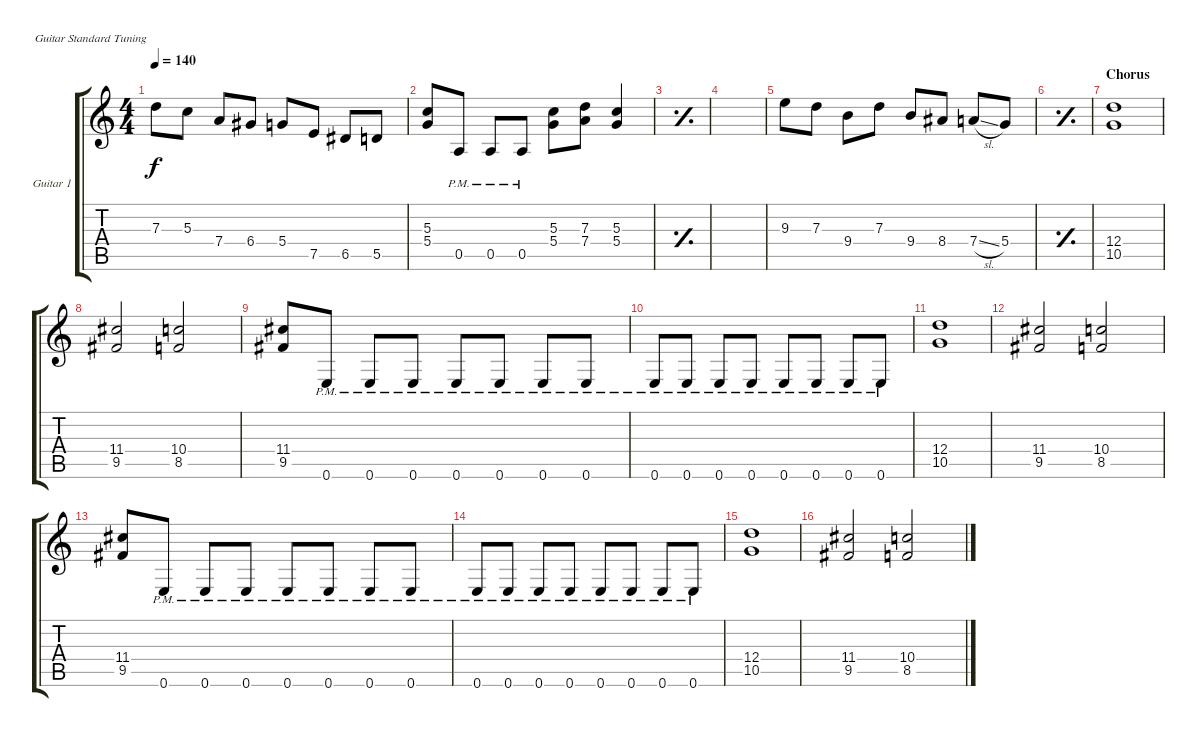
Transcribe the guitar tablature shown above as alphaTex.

\defaultSystemsLayout 4
\bracketExtendMode groupsimilarinstruments
\firstSystemTrackNameOrientation horizontal
\otherSystemsTrackNameOrientation horizontal
\track ("Guitar 1" "Guitar 1") {instrument distortionguitar}
\staff {score tabs}
\tuning (E4 B3 G3 D3 A2 E2)
\ts (4 4)
\tempo 140
\clef g2
\ks c
7.3.8{dy f} 5.3.8 7.4.8 6.4.8 5.4.8 7.5.8 6.5.8 5.5.8 |
(5.3 5.4).8 0.5{pm}.8 0.5{pm}.8 0.5{pm}.8 (5.3 5.4).8 (7.3 7.4).8 (5.3 5.4).4 |
\simile simple
|
|
\simile none
9.3.8 7.3.8 9.4.8 7.3.8 9.4.8 8.4.8 7.4{sl}.8 5.4.8 |
\simile simple
|
\section ("" "Chorus")
\simile none
(12.4 10.5).1 |
(11.4 9.5).2 (10.4 8.5).2 |
(11.4 9.5).8 0.6{pm}.8 0.6{pm}.8 0.6{pm}.8 0.6{pm}.8 0.6{pm}.8 0.6{pm}.8 0.6{pm}.8 |
0.6{pm}.8 0.6{pm}.8 0.6{pm}.8 0.6{pm}.8 0.6{pm}.8 0.6{pm}.8 0.6{pm}.8 0.6{pm}.8 |
(12.4 10.5).1 |
(11.4 9.5).2 (10.4 8.5).2 |
(11.4 9.5).8 0.6{pm}.8 0.6{pm}.8 0.6{pm}.8 0.6{pm}.8 0.6{pm}.8 0.6{pm}.8 0.6{pm}.8 |
0.6{pm}.8 0.6{pm}.8 0.6{pm}.8 0.6{pm}.8 0.6{pm}.8 0.6{pm}.8 0.6{pm}.8 0.6{pm}.8 |
(12.4 10.5).1 |
(11.4 9.5).2 (10.4 8.5).2
